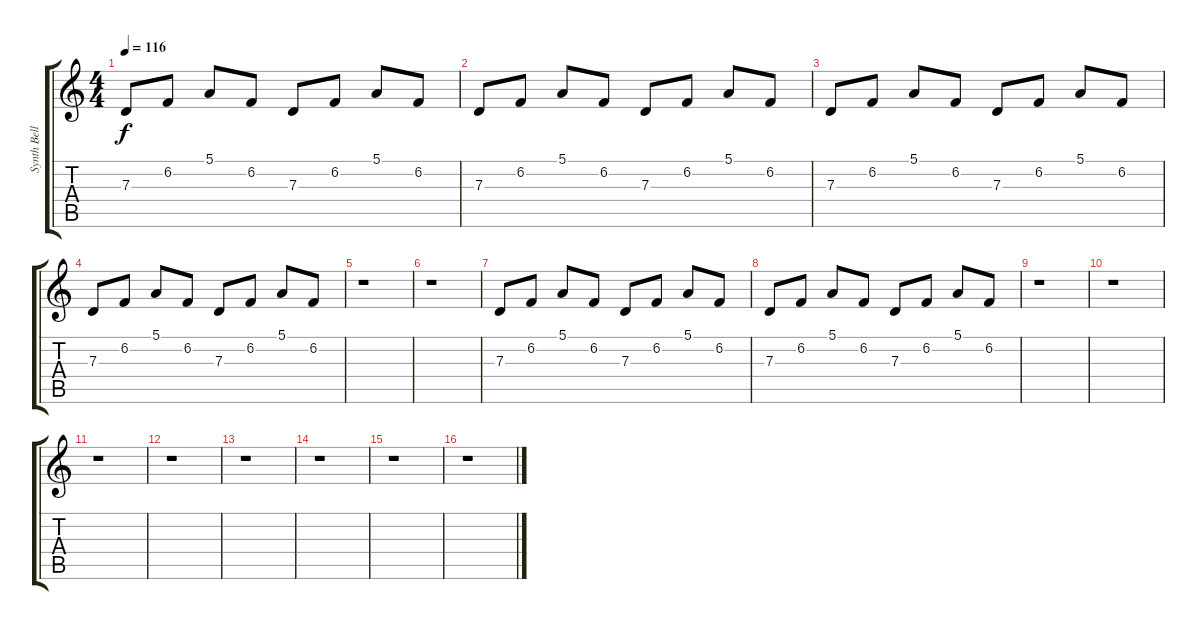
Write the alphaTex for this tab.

\track ("Synth Bells" "Synth Bell") {instrument marimba}
\staff {score tabs}
\tuning (E4 B3 G3 D3 A2 E2) {hide}
\ts (4 4)
\tempo 116
\clef g2
\ks c
7.3.8{dy f} 6.2.8 5.1.8 6.2.8 7.3.8 6.2.8 5.1.8 6.2.8 |
7.3.8 6.2.8 5.1.8 6.2.8 7.3.8 6.2.8 5.1.8 6.2.8 |
7.3.8 6.2.8 5.1.8 6.2.8 7.3.8 6.2.8 5.1.8 6.2.8 |
7.3.8 6.2.8 5.1.8 6.2.8 7.3.8 6.2.8 5.1.8 6.2.8 |
r.1 |
r.1 |
7.3.8 6.2.8 5.1.8 6.2.8 7.3.8 6.2.8 5.1.8 6.2.8 |
7.3.8 6.2.8 5.1.8 6.2.8 7.3.8 6.2.8 5.1.8 6.2.8 |
r.1 |
r.1 |
r.1 |
r.1 |
r.1 |
r.1 |
r.1 |
r.1
